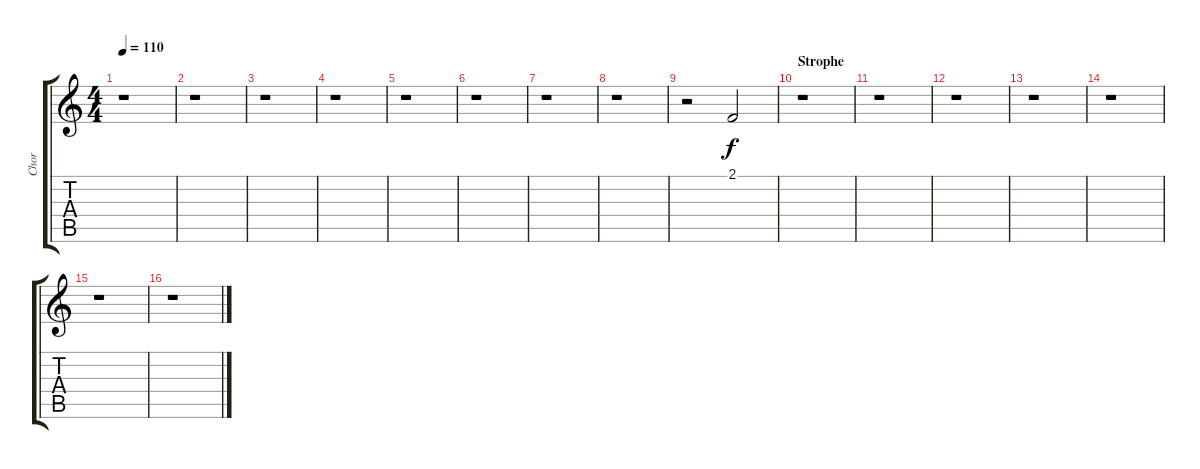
\track ("Chor" "Chor") {instrument choiraahs}
\staff {score tabs}
\tuning (Eb4 Bb3 Gb3 Db3 Ab2 Eb2) {hide}
\ts (4 4)
\tempo 110
\clef g2
\ks c
r.1{dy mf} |
r.1 |
r.1 |
r.1 |
r.1 |
r.1 |
r.1 |
r.1 |
r.2 2.1.2{dy f} |
\section ("" "Strophe")
r.1 |
r.1 |
r.1 |
r.1 |
r.1 |
r.1 |
r.1
